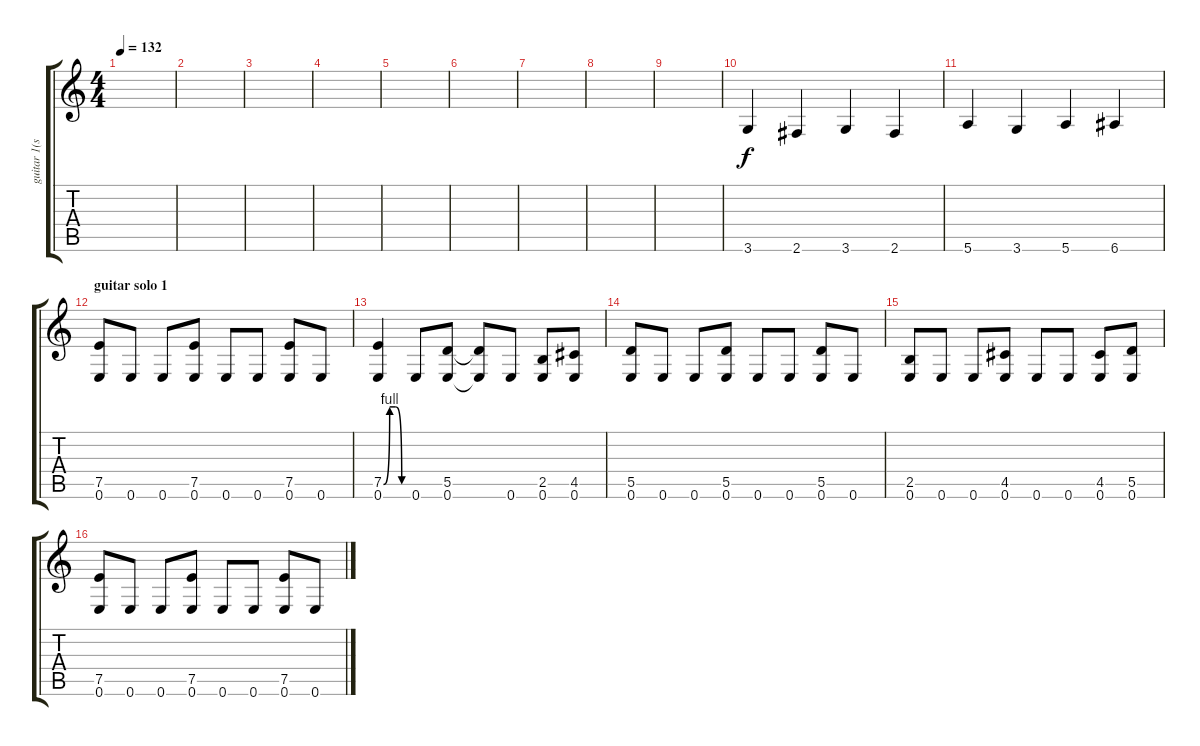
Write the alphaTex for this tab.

\track ("guitar 1(slight dist, slight wah)" "guitar 1(s") {instrument distortionguitar}
\staff {score tabs}
\tuning (E4 B3 G3 D3 A2 E2) {hide}
\ts (4 4)
\tempo 132
\clef g2
\ks c
|
|
|
|
|
|
|
|
|
3.6.4 2.6.4 3.6.4 2.6.4 |
5.6.4 3.6.4 5.6.4 6.6.4 |
\section ("" "guitar solo 1")
(7.5 0.6).8 0.6.8 0.6.8 (7.5 0.6).8 0.6.8 0.6.8 (7.5 0.6).8 0.6.8 |
(7.5{be (custom 0 0 15 4 30 4 45 0 60 0)} 0.6).4 0.6.8 (5.5 0.6).8 (5.5{t} 0.6{t}).8 0.6.8 (2.5 0.6).8 (4.5 0.6).8 |
(5.5 0.6).8 0.6.8 0.6.8 (5.5 0.6).8 0.6.8 0.6.8 (5.5 0.6).8 0.6.8 |
(2.5 0.6).8 0.6.8 0.6.8 (4.5 0.6).8 0.6.8 0.6.8 (4.5 0.6).8 (5.5 0.6).8 |
(7.5 0.6).8 0.6.8 0.6.8 (7.5 0.6).8 0.6.8 0.6.8 (7.5 0.6).8 0.6.8
